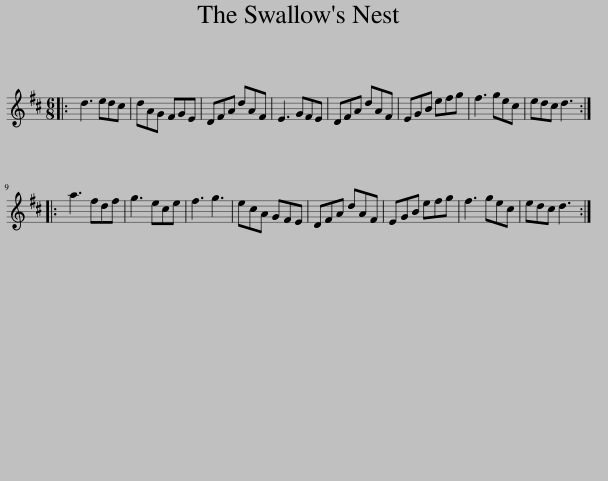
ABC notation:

X:1
L:1/8
M:6/8
I:linebreak $
K:D
V:1 treble
V:1
|: d3 edc | dAG FGE | DFA dAF | E3 GFE | DFA dAF | %5
 EGB efg | f3 gec | edc d3 ::$ a3 fdf | g3 ece | %10
 f3 g3 | ecA GFE | DFA dAF | EGB efg | f3 gec | %15
 edc d3 :| %16
